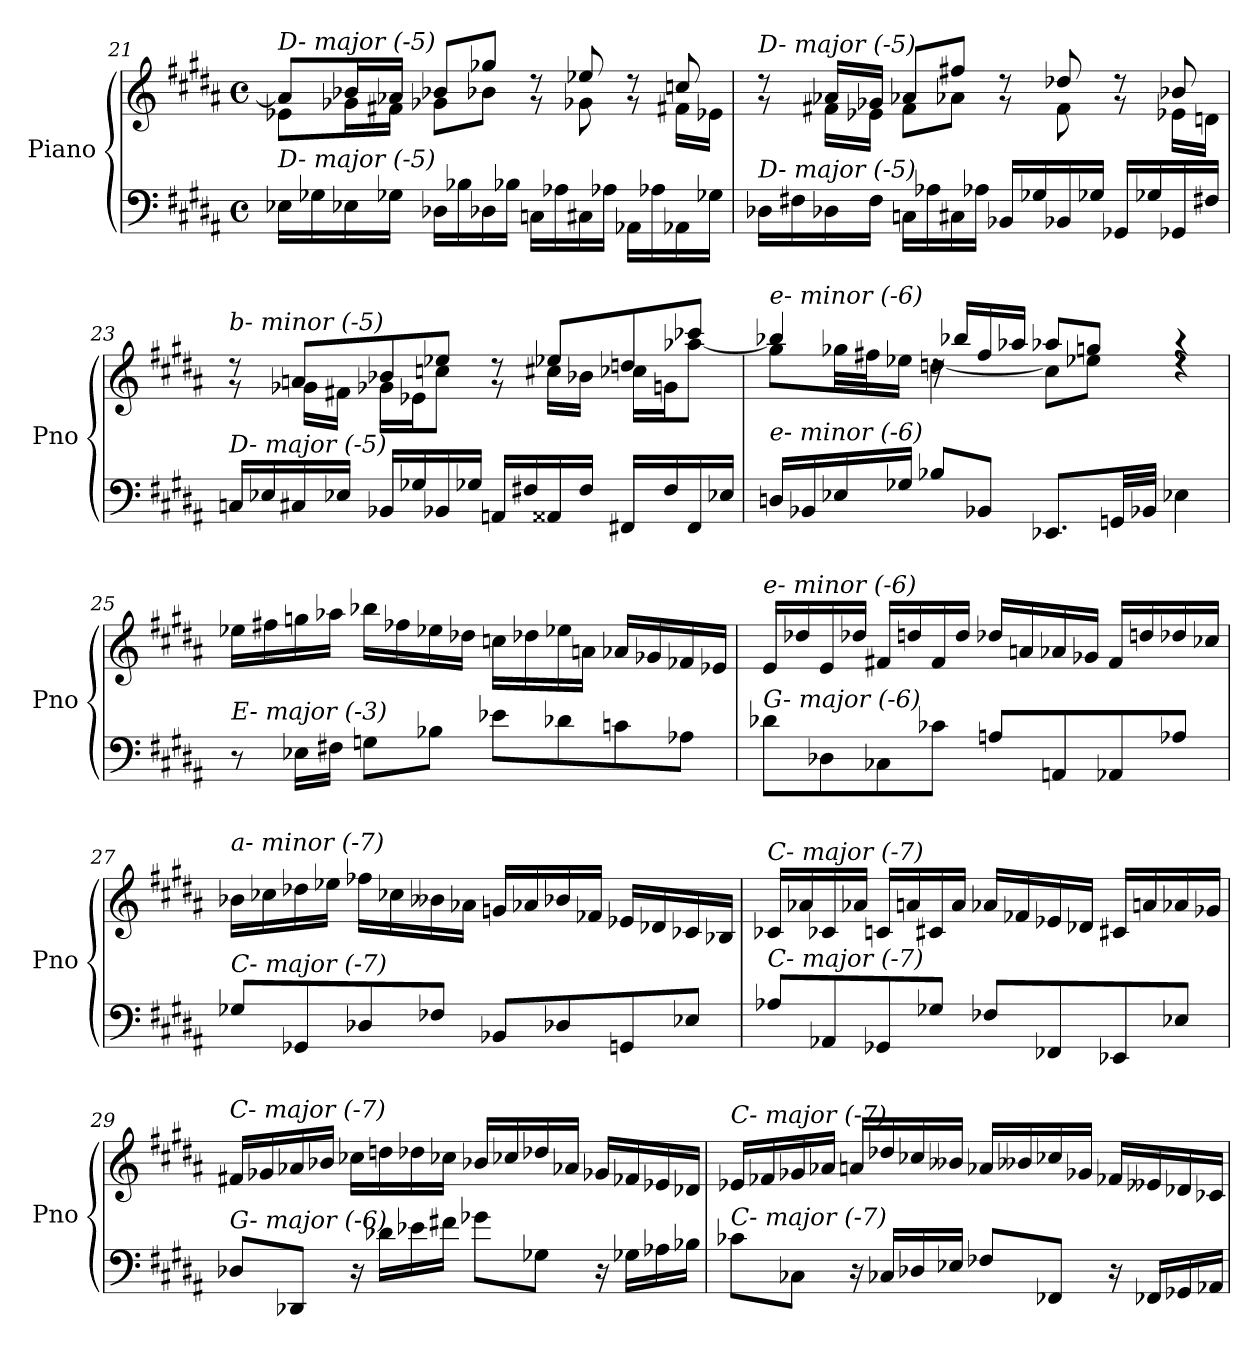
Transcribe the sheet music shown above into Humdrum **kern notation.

**kern	**kern
*part1	*part1
*staff2	*staff1
*I"Piano	*
*I'Pno	*
*clefF4	*clefG2
*k[f#c#g#d#a#]	*k[f#c#g#d#a#]
*M4/4	*M4/4
*met(c)	*met(c)
=21	=21
*	*^
!	!LO:TX:i:t=D- major (-5)	!
!LO:TX:i:t=D- major (-5)	!	!
16E-Xi\LL	8a#/L]	8e-Xi\L
16G-Xi\	.	.
16E-Xi\	16b-Xi/L	16g-Xi\L
16G-Xi\JJ	16a-Xi/JJ	16f#Xi\JJ
16D-Xi\LL	8b-Xi/L	8g-Xi\L
16B-Xi\	.	.
16D-Xi\	8gg-Xi/J	8b-Xi\J
16B-Xi\JJ	.	.
16Cni\LL	8rg	8rdd
16A-Xi\	.	.
16C#i\	8ee-Xi/	8g-Xi\
16A-Xi\JJ	.	.
16AA-Xi\LL	8rg	8rdd
16A-Xi\	.	.
16AA-Xi\	8ccni/	16f#Xi\LL
16G-Xi\JJ	.	16e-Xi\JJ
!!LO:LB:g=z	!!
=22	=22	=22
!	!LO:TX:i:t=D- major (-5)	!
!LO:TX:i:t=D- major (-5)	!	!
16D-Xi\LL	8rg	8rdd
16F#Xi\	.	.
16D-Xi\	16a-Xi/LL	16f#Xi\LL
16F#i\JJ	16g-Xi/JJ	16e-Xi\JJ
16Cni\LL	8a-Xi/L	8f#i\L
16A-Xi\	.	.
16C#i\	8ff#Xi/J	8a-Xi\J
16A-Xi\JJ	.	.
16BB-Xi/LL	8rg	8rdd
16G-Xi/	.	.
16BB-Xi/	8dd-Xi/	8f#i\
16G-Xi/JJ	.	.
16GG-Xi/LL	8rg	8rdd
16G-Xi/	.	.
16GG-Xi/	8b-Xi/	16e-Xi\LL
16F#Xi/JJ	.	16dni\JJ
=23	=23	=23
!	!LO:TX:i:t=b- minor (-5)	!
!LO:TX:i:t=D- major (-5)	!	!
16Cni/LL	8rg	8rdd
16E-Xi/	.	.
16C#i/	8ani/L	16g-Xi\LL
16E-Xi/JJ	.	16f#Xi\JJ
16BB-Xi/LL	8b-Xi/	16g-Xi\LL
16G-Xi/	.	16e-Xi\J
16BB-Xi/	8ee-Xi/J	8ccni\J
16G-Xi/JJ	.	.
16AAni/LL	8rg	8rdd
16F#Xi/	.	.
16AA##i/	8ee-Xi/L	16cc#i\LL
16F#i/JJ	.	16b-Xi\JJ
16FF#Xi/LL	8ddni/	16cc-Xi\LL
16F#i/	.	16gn\J
16FF#i/	8ccc-Xi/J	[8aa-Xi\J
16E-Xi/JJ	.	.
=24	=24	=24
!	!LO:TX:i:t=e- minor (-6)	!
!LO:TX:i:t=e- minor (-6)	!	!
16Dni/LL	4bb-Xi/	8gg#\L]
16BB-Xi/	.	.
16E-Xi/	.	32gg-Xi\LL
.	.	32ff#Xi\J
16G-Xi/JJ	.	16ee-Xi\JJ
8B-Xi/L	16rdd	[4ddni\
.	16bb-Xi/LL	.
8BB-Xi/J	16ff#i/	.
.	16aa-Xi/JJ	.
8.EE-Xi/L	8aa-Xi/L	8cc##\L]
.	8ggni/J	8ee-Xi\J
32GGni/LL	.	.
32BB-Xi/JJJ	.	.
4E-Xi\	4r	4rdd
!!LO:LB:g=z
=25	=25	=25
!	!LO:TX:i:t=b- minor (-5)	!
!LO:TX:i:t=E- major (-3)	!	!
*	*v	*v
8r	16ee-Xi\LL
.	16ff#Xi\
16E-Xi\LL	16ggni\
16F#Xi\JJ	16aa-Xi\JJ
8Gni\L	16bb-Xi\LL
.	16ff-Xi\
8B-Xi\J	16ee-Xi\
.	16dd-Xi\JJ
8e-Xi\L	16ccni\LL
.	16dd-Xi\
8d-Xi\	16ee-Xi\
.	16an\JJ
8cni\	16a-Xi/LL
.	16g-Xi/
8A-Xi\J	16f-Xi/
.	16e-Xi/JJ
=26	=26
!	!LO:TX:i:t=e- minor (-6)
!LO:TX:i:t=G- major (-6)	!
8d-Xi\L	16e/LL
.	16dd-Xi/
8D-Xi\	16e/
.	16dd-Xi/JJ
8C-Xi\	16f#Xi/LL
.	16ddn/
8c-Xi\J	16f#i/
.	16dd/JJ
8An/L	16dd-Xi/LL
.	16an/
8AAn/	16a-Xi/
.	16g-Xi/JJ
8AA-Xi/	16f#i/LL
.	16dd/
8A-Xi/J	16dd-Xi/
.	16cc-Xi/JJ
=27	=27
!	!LO:TX:i:t=a- minor (-7)
!LO:TX:i:t=C- major (-7)	!
8G-Xi/L	16b-Xi\LL
.	16cc-Xi\
8GG-Xi/	16dd-Xi\
.	16ee-Xi\JJ
8D-Xi/	16ff-Xi\LL
.	16cc-Xi\
8F-Xi/J	16b--Xj\
.	16a-Xi\JJ
8BB-Xi/L	16gni/LL
.	16a-Xi/
8D-Xi/	16b-Xi/
.	16f-Xi/JJ
8GGni/	16e-Xi/LL
.	16d-Xi/
8E-Xi/J	16c-Xi/
.	16B-Xi/JJ
!!LO:LB:g=z
=28	=28
!	!LO:TX:i:t=C- major (-7)
!LO:TX:i:t=C- major (-7)	!
8A-Xi/L	16c-Xi/LL
.	16a-Xi/
8AA-Xi/	16c-Xi/
.	16a-Xi/JJ
8GG-Xi/	16cni/LL
.	16an/
8G-Xi/J	16c#i/
.	16a/JJ
8F-Xi/L	16a-Xi/LL
.	16f-Xi/
8FF-Xi/	16e-Xi/
.	16d-Xi/JJ
8EE-Xi/	16c#Xi/LL
.	16an/
8E-Xi/J	16a-Xi/
.	16g-Xi/JJ
=29	=29
!	!LO:TX:i:t=C- major (-7)
!LO:TX:i:t=G- major (-6)	!
8D-Xi/L	16f#Xi/LL
.	16g-Xi/
8DD-Xi/J	16a-Xi/
.	16b-Xi/JJ
16r	16cc-Xi\LL
16d-Xi\LL	16ddn\
16e-Xi\	16dd-Xi\
16f#Xi\JJ	16cc-Xi\JJ
8g-Xi\L	16b-Xi/LL
.	16cc-Xi/
8G-Xi\J	16dd-Xi/
.	16a-Xi/JJ
16r	16g-Xi/LL
16G-Xi\LL	16f-Xi/
16A-Xi\	16e-Xi/
16B-Xi\JJ	16d-Xi/JJ
=30	=30
!	!LO:TX:i:t=C- major (-7)
!LO:TX:i:t=C- major (-7)	!
8c-Xi\L	16e-Xi/LL
.	16f-Xi/
8C-Xi\J	16g-Xi/
.	16a-Xi/JJ
16r	16an/LL
16C-Xi/LL	16dd-Xi/
16D-Xi/	16cc-Xi/
16E-Xi/JJ	16b--Xj/JJ
8F-Xi/L	16a-Xi/LL
.	16b--Xj/
8FF-Xi/J	16cc-Xi/
.	16g-Xi/JJ
16r	16f-Xi/LL
16FF-Xi/LL	16e--Xj/
16GG-Xi/	16d-Xi/
16AA-Xi/JJ	16c-Xi/JJ
=	=
*-	*-
